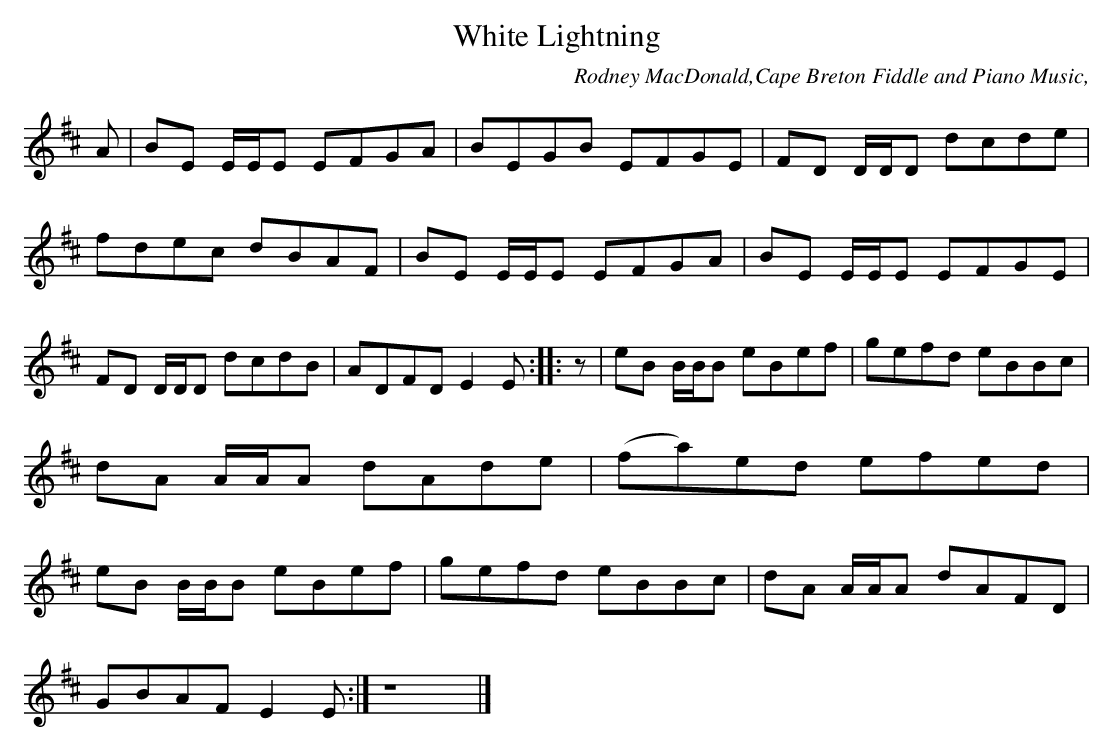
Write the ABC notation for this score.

X:1
T:White Lightning
C:Rodney MacDonald,Cape Breton Fiddle and Piano Music,
L:1/8
K:D
A |BE E/E/E EFGA |BEGB EFGE |FD D/D/D dcde |fdec dBAF |BE E/E/E EFGA |BE E/E/E EFGE |FD D/D/D dcdB |ADFD E2 E ::z |eB B/B/B eBef |gefd eBBc |dA A/A/A dAde |(fa)ed efed |eB B/B/B eBef |gefd eBBc |dA A/A/A dAFD |
GBAF E2 E :|z8 |]
